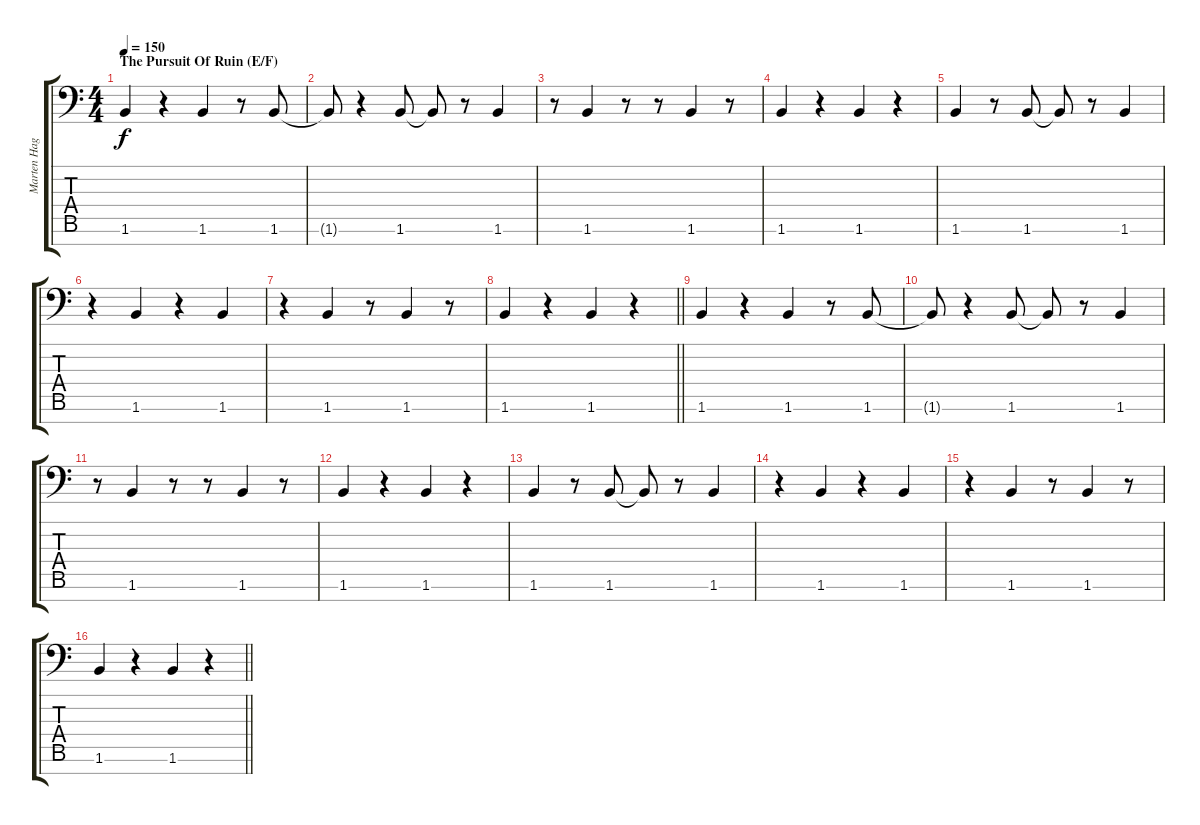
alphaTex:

\track ("Marten Hagstrom (8 string Guitar in E)" "Marten Hag") {instrument overdrivenguitar}
\staff {score tabs}
\tuning (Bb3 F3 Db3 Ab2 Eb2 Bb1 E1) {hide}
\ts (4 4)
\section ("" "The Pursuit Of Ruin (E/F)")
\tempo 150
\clef f4
\ks c
1.6.4{dy f volume 12} r.4 1.6.4 r.8 1.6.8 |
1.6{t}.8 r.4 1.6.8 1.6{t}.8 r.8 1.6.4 |
r.8 1.6.4 r.8 r.8 1.6.4 r.8 |
1.6.4 r.4 1.6.4 r.4 |
1.6.4 r.8 1.6.8 1.6{t}.8 r.8 1.6.4 |
r.4 1.6.4 r.4 1.6.4 |
r.4 1.6.4 r.8 1.6.4 r.8 |
\barLineRight lightlight
1.6.4 r.4 1.6.4 r.4 |
1.6.4{volume 12} r.4 1.6.4 r.8 1.6.8 |
1.6{t}.8 r.4 1.6.8 1.6{t}.8 r.8 1.6.4 |
r.8 1.6.4 r.8 r.8 1.6.4 r.8 |
1.6.4 r.4 1.6.4 r.4 |
1.6.4 r.8 1.6.8 1.6{t}.8 r.8 1.6.4 |
r.4 1.6.4 r.4 1.6.4 |
r.4 1.6.4 r.8 1.6.4 r.8 |
\barLineRight lightlight
1.6.4 r.4 1.6.4 r.4
